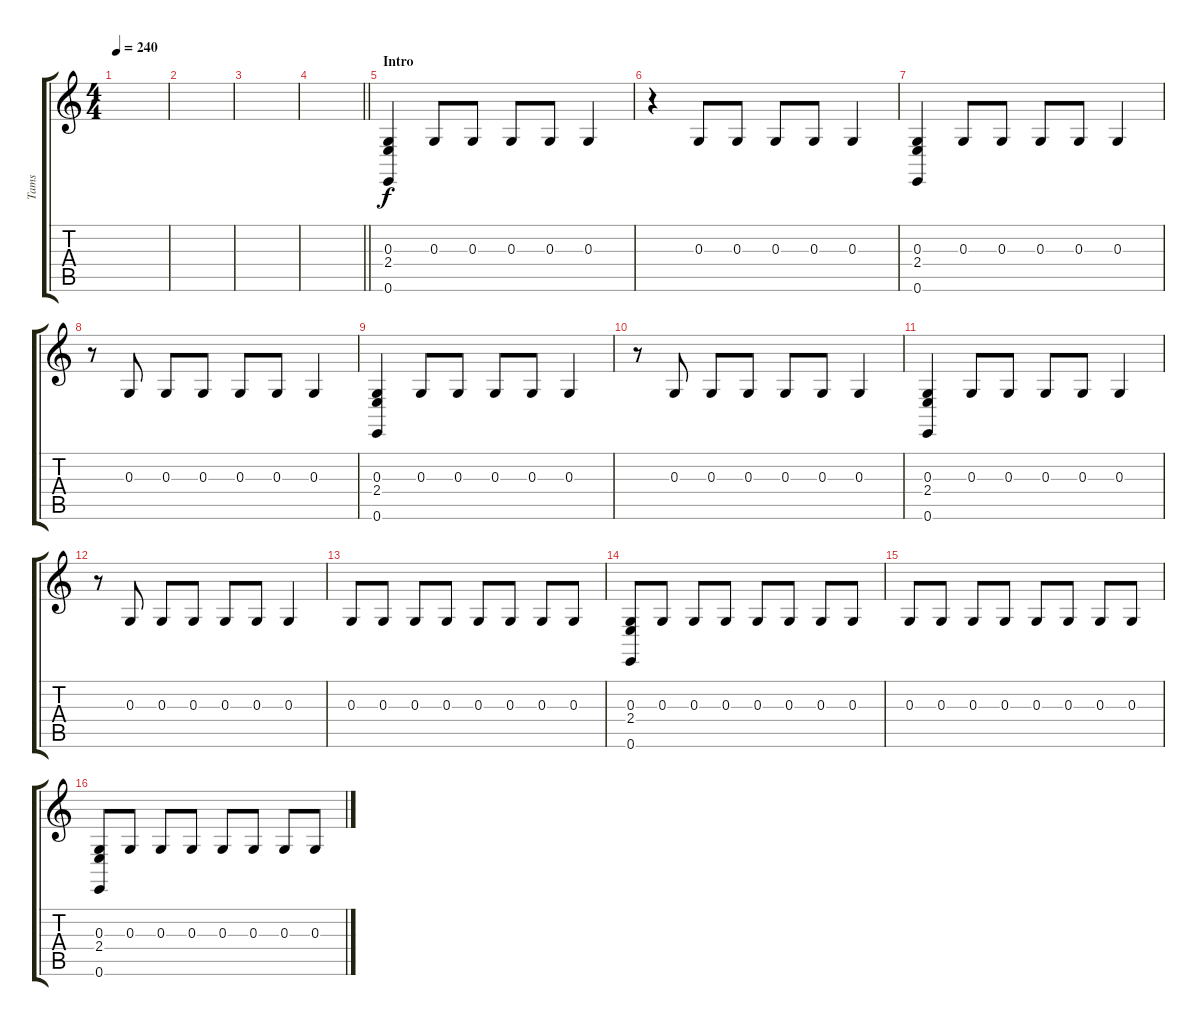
\track ("Tams" "Tams") {instrument taikodrum}
\staff {score tabs}
\tuning (E4 B3 G3 D3 A2 E2) {hide}
\ts (4 4)
\tempo 240
\clef g2
\ks c
|
|
|
\barLineRight lightlight
|
\section ("" "Intro")
(0.3 2.4 0.6).4 0.3.8 0.3.8 0.3.8 0.3.8 0.3.4 |
r.4 0.3.8 0.3.8 0.3.8 0.3.8 0.3.4 |
(0.3 2.4 0.6).4 0.3.8 0.3.8 0.3.8 0.3.8 0.3.4 |
r.8 0.3.8 0.3.8 0.3.8 0.3.8 0.3.8 0.3.4 |
(0.3 2.4 0.6).4 0.3.8 0.3.8 0.3.8 0.3.8 0.3.4 |
r.8 0.3.8 0.3.8 0.3.8 0.3.8 0.3.8 0.3.4 |
(0.3 2.4 0.6).4 0.3.8 0.3.8 0.3.8 0.3.8 0.3.4 |
r.8 0.3.8 0.3.8 0.3.8 0.3.8 0.3.8 0.3.4 |
0.3.8 0.3.8 0.3.8 0.3.8 0.3.8 0.3.8 0.3.8 0.3.8 |
(0.3 2.4 0.6).8 0.3.8 0.3.8 0.3.8 0.3.8 0.3.8 0.3.8 0.3.8 |
0.3.8 0.3.8 0.3.8 0.3.8 0.3.8 0.3.8 0.3.8 0.3.8 |
(0.3 2.4 0.6).8 0.3.8 0.3.8 0.3.8 0.3.8 0.3.8 0.3.8 0.3.8
